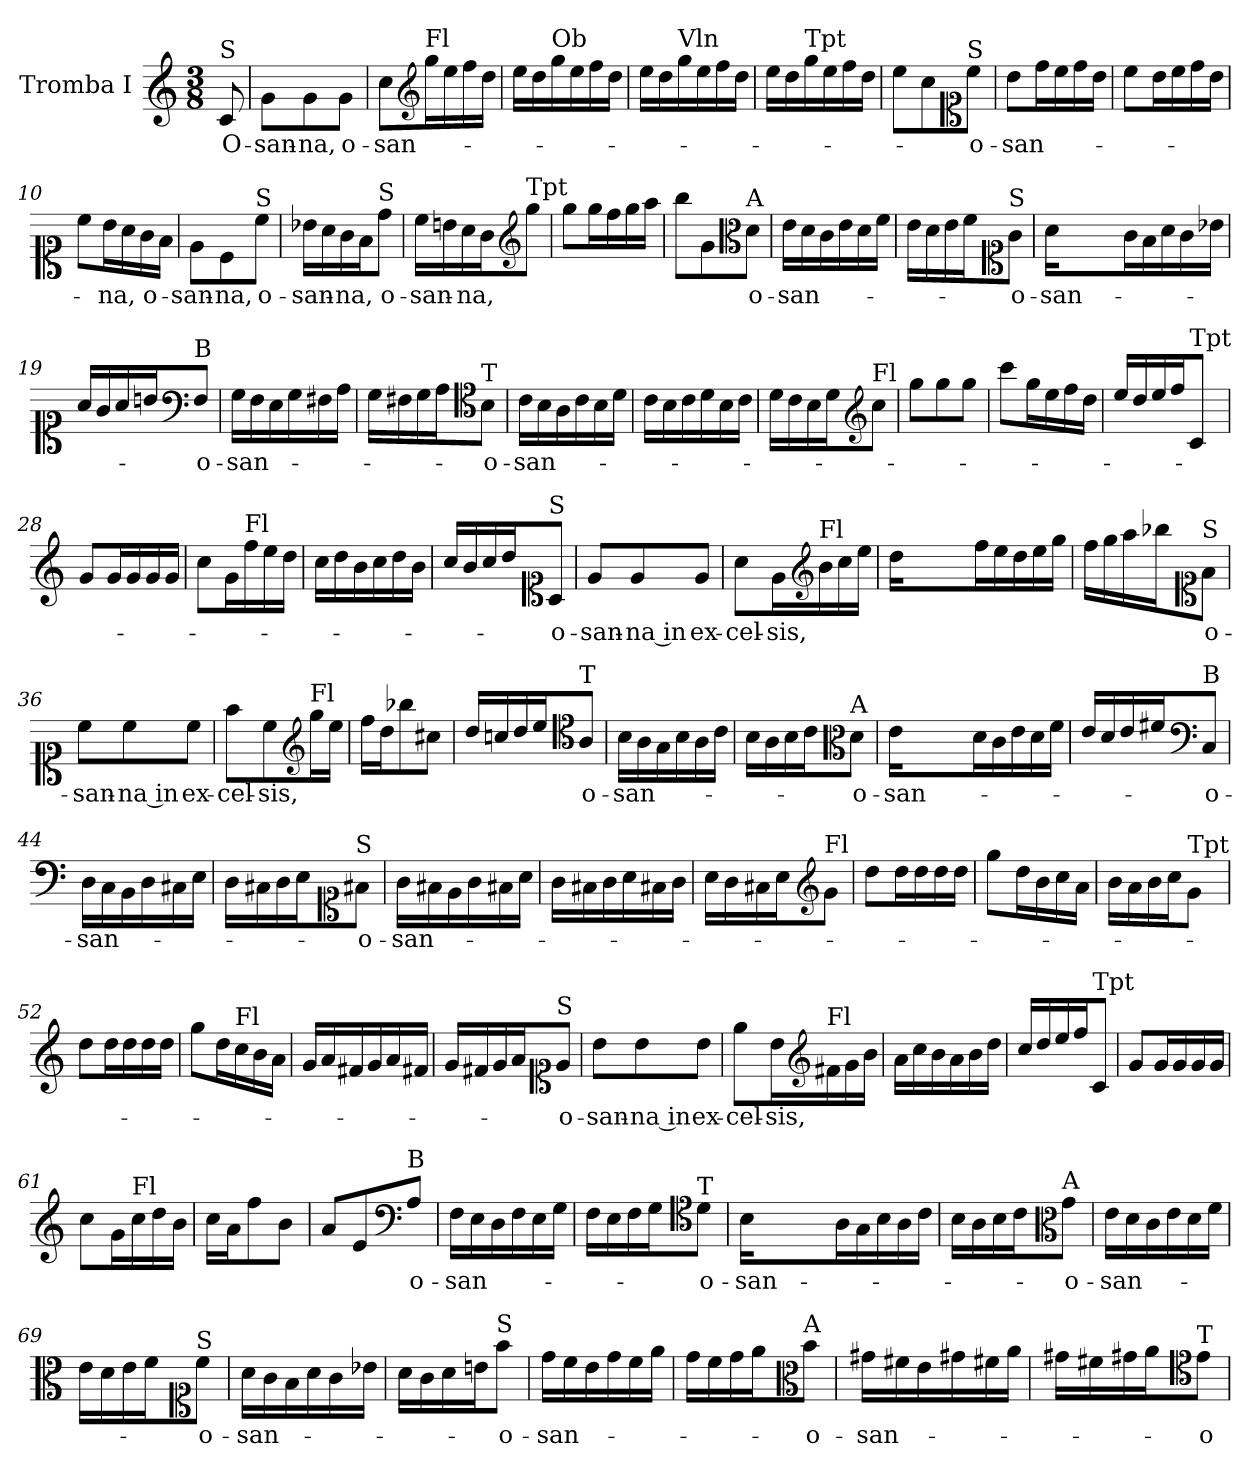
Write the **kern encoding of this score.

**kern	**text
*part1	*part1
*staff1	*staff1
*I"Tromba I	*
*I'Tr. I	*
*clefG2	*
*ITrd-1c-2	*
*k[f#c#]	*
*M3/8	*
*MM99	*
=1	=1
!LO:TX:a:t=S	!
8d	O-
=2	=2
8a\L	-san-
8a\	-na,
8a\J	o-
=3	=3
8dd\L	-san-
*clefG2	*
!LO:TX:a:t=Fl	!
16aa\L	.
16ff#\	.
16gg\	.
16ee\JJ	.
=4	=4
16ff#\LL	.
16ee\	.
!LO:TX:a:t=Ob	!
16aa\	.
16ff#\	.
16gg\	.
16ee\JJ	.
=5	=5
16ff#\LL	.
16ee\	.
!LO:TX:a:t=Vln	!
16aa\	.
16ff#\	.
16gg\	.
16ee\JJ	.
=6	=6
16ff#\LL	.
16ee\	.
!LO:TX:a:t=Tpt	!
16aa\	.
16ff#\	.
16gg\	.
16ee\JJ	.
=7	=7
8ff#\L	.
8dd\	.
*clefC1	*
!LO:TX:a:t=S	!
8dd\J	o-
=8	=8
8cc#\L	-san-
16ee\L	.
16dd\	.
16ee\	.
16cc#\JJ	.
=9	=9
8dd\L	.
16cc#\L	.
16dd\	.
16ee\	.
16cc#\JJ	.
=10	=10
8dd\L	.
16cc#\L	-na,
16b\	.
16a\	o-
16g\JJ	.
=11	=11
8f#\L	-san-
8d\	-na,
!LO:TX:a:t=S	!
8dd\J	o-
=12	=12
16ccn\LL	-san-
16b\	.
16a\	-na,
16g\J	.
!LO:TX:a:t=S	!
8ee\J	o-
=13	=13
16dd\LL	-san-
16cc#X\	.
16b\	-na,
16a\J	.
*clefG2	*
!LO:TX:a:t=Tpt	!
8aa\J	.
=14	=14
8aa\L	.
16aa\L	.
16gg\	.
16aa\	.
16bb\JJ	.
=15	=15
8ccc#\L	.
8a\	.
*clefC3	*
!LO:TX:a:t=A	!
8e\J	o-
=16	=16
16f#\LL	-san-
16e\	.
16d\	.
16f#\	.
16e\	.
16g\JJ	.
=17	=17
16f#\LL	.
16e\	.
16f#\	.
16g\J	.
*clefC1	*
!LO:TX:a:t=S	!
8a\J	o-
=18	=18
*^	*
16b\LL	4.ryy	san-
4.ryy	.	.
.	4.ryy	.
16a\	.	.
16g\	.	.
16b\	.	.
16a\	.	.
16ccn\JJ	.	.
*v	*v	*
=19	=19
16b/LL	.
16a/	.
16b/	.
16cc#X/J	.
*clefF4	*
!LO:TX:a:t=B	!
8G/J	o-
=20	=20
16A\LL	-san-
16G\	.
16F#\	.
16A\	.
16G#X\	.
16B\JJ	.
=21	=21
16A\LL	.
16G#X\	.
16A\	.
16B\J	.
*clefC4	*
!LO:TX:a:t=T	!
8c#\J	o-
=22	=22
16d\LL	-san-
16c#\	.
16B\	.
16d\	.
16c#\	.
16e\JJ	.
=23	=23
16d\LL	.
16c#\	.
16d\	.
16e\	.
16c#\	.
16d\JJ	.
=24	=24
16e\LL	.
16d\	.
16c#\	.
16e\J	.
*clefG2	*
!LO:TX:a:t=Fl	!
8dd\J	.
=25	=25
8aa\L	.
8aa\	.
8aa\J	.
=26	=26
8ddd\L	.
16aa\L	.
16ff#\	.
16gg\	.
16ee\JJ	.
=27	=27
16ff#/LL	.
16ee/	.
16ff#/	.
16gg/J	.
!LO:TX:a:t=Tpt	!
8d/J	.
=28	=28
8a/L	.
16a/L	.
16a/	.
16a/	.
16a/JJ	.
=29	=29
8dd\L	.
16a\L	.
!LO:TX:a:t=Fl	!
16gg\	.
16ff#\	.
16ee\JJ	.
=30	=30
16dd\LL	.
16ee\	.
16cc#\	.
16dd\	.
16ee\	.
16cc#\JJ	.
=31	=31
16dd/LL	.
16cc#/	.
16dd/	.
16ee/J	.
*clefC1	*
!LO:TX:a:t=S	!
8B/J	o-
=32	=32
8f#/L	-san-
8f#/	-na in
8f#/J	ex-
=33	=33
8b\L	-cel-
16f#\L	-sis,
*clefG2	*
!LO:TX:a:t=Fl	!
16cc#\	.
16dd\	.
16ff#\JJ	.
=34	=34
*^	*
16ee\LL	4.ryy	.
4.ryy	.	.
.	4.ryy	.
16gg\	.	.
16ff#\	.	.
16ee\	.	.
16ff#\	.	.
16aa\JJ	.	.
*v	*v	*
=35	=35
16gg\LL	.
16aa\	.
16bb\	.
16cccn\J	.
*clefC1	*
!LO:TX:a:t=S	!
8g\J	o-
=36	=36
8dd\L	-san-
8dd\	-na in
8dd\J	ex-
=37	=37
8gg\L	-cel-
8dd\	-sis,
*clefG2	*
!LO:TX:a:t=Fl	!
16aa\L	.
16ff#\JJ	.
=38	=38
16gg\LL	.
16ee\J	.
8cccn\	.
8dd#X\J	.
=39	=39
16ee/LL	.
16ddn/	.
16ee/	.
16ff#/J	.
*clefC4	*
!LO:TX:a:t=T	!
8B/J	o-
=40	=40
16c#\LL	-san-
16B\	.
16A\	.
16c#\	.
16B\	.
16d\JJ	.
=41	=41
16c#\LL	.
16B\	.
16c#\	.
16d\J	.
*clefC3	*
!LO:TX:a:t=A	!
8e\J	o-
=42	=42
*^	*
16f#\LL	4.ryy	-san-
4.ryy	.	.
.	4.ryy	.
16e\	.	.
16d\	.	.
16f#\	.	.
16e\	.	.
16g\JJ	.	.
*v	*v	*
=43	=43
16f#/LL	.
16e/	.
16f#/	.
16g#X/J	.
*clefF4	*
!LO:TX:a:t=B	!
8D/J	o-
=44	=44
16E\LL	-san-
16D\	.
16C#\	.
16E\	.
16D#X\	.
16F#\JJ	.
=45	=45
16E\LL	.
16D#X\	.
16E\	.
16F#\J	.
*clefC1	*
!LO:TX:a:t=S	!
8g#X\J	o-
=46	=46
16a\LL	-san-
16g#X\	.
16f#\	.
16a\	.
16g#X\	.
16b\JJ	.
=47	=47
16a\LL	.
16g#X\	.
16a\	.
16b\	.
16g#X\	.
16a\JJ	.
=48	=48
16b\LL	.
16a\	.
16g#X\	.
16b\J	.
*clefG2	*
!LO:TX:a:t=Fl	!
8a\J	.
=49	=49
8ee\L	.
16ee\L	.
16ee\	.
16ee\	.
16ee\JJ	.
=50	=50
8aa\L	.
16ee\L	.
16cc#\	.
16dd\	.
16b\JJ	.
=51	=51
16cc#\LL	.
16b\	.
16cc#\	.
16dd\J	.
!LO:TX:a:t=Tpt	!
8a\J	.
=52	=52
8ee\L	.
16ee\L	.
16ee\	.
16ee\	.
16ee\JJ	.
=53	=53
8aa\L	.
16ee\L	.
!LO:TX:a:t=Fl	!
16dd\	.
16cc#\	.
16b\JJ	.
=54	=54
16a/LL	.
16b/	.
16g#X/	.
16a/	.
16b/	.
16g#X/JJ	.
=55	=55
16a/LL	.
16g#X/	.
16a/	.
16b/J	.
*clefC1	*
!LO:TX:a:t=S	!
8f#/J	o-
=56	=56
8cc#\L	-san-
8cc#\	-na in
8cc#\J	ex-
=57	=57
8ff#\L	-cel-
16cc#\L	-sis,
*clefG2	*
!LO:TX:a:t=Fl	!
16g#X\	.
16a\	.
16cc#\JJ	.
=58	=58
16b\LL	.
16dd\	.
16cc#\	.
16b\	.
16cc#\	.
16ee\JJ	.
=59	=59
16dd/LL	.
16ee/	.
16ff#/	.
16gg/J	.
!LO:TX:a:t=Tpt	!
8d/J	.
=60	=60
8a/L	.
16a/L	.
16a/	.
16a/	.
16a/JJ	.
=61	=61
8dd\L	.
16a\L	.
!LO:TX:a:t=Fl	!
16dd\	.
16ee\	.
16cc#\JJ	.
=62	=62
16dd\LL	.
16b\J	.
8gg\	.
8cc#\J	.
=63	=63
8b/L	.
8f#/	.
*clefF4	*
!LO:TX:a:t=B	!
8B/J	o-
=64	=64
16G\LL	-san-
16F#\	.
16E\	.
16G\	.
16F#\	.
16A\JJ	.
=65	=65
16G\LL	.
16F#\	.
16G\	.
16A\J	.
*clefC4	*
!LO:TX:a:t=T	!
8e\J	o-
=66	=66
*^	*
16c#\LL	4.ryy	-san-
4.ryy	.	.
.	4.ryy	.
16B\	.	.
16A\	.	.
16c#\	.	.
16B\	.	.
16d\JJ	.	.
*v	*v	*
=67	=67
16c#\LL	.
16B\	.
16c#\	.
16d\J	.
*clefC3	*
!LO:TX:a:t=A	!
8a\J	o-
=68	=68
16f#\LL	-san-
16e\	.
16d\	.
16f#\	.
16e\	.
16g\JJ	.
=69	=69
16f#\LL	.
16e\	.
16f#\	.
16g\J	.
*clefC1	*
!LO:TX:a:t=S	!
8dd\J	o-
=70	=70
16b\LL	-san-
16a\	.
16g\	.
16b\	.
16a\	.
16ccn\JJ	.
=71	=71
16b\LL	.
16a\	.
16b\	.
16cc#X\J	.
!LO:TX:a:t=S	!
8gg\J	o-
=72	=72
16ee\LL	-san-
16dd\	.
16cc#\	.
16ee\	.
16dd\	.
16ff#\JJ	.
=73	=73
16ee\LL	.
16dd\	.
16ee\	.
16ff#\J	.
*clefC3	*
!LO:TX:a:t=A	!
8cc#\J	o-
=74	=74
16a#X\LL	-san-
16g#X\	.
16f#\	.
16a#X\	.
16g#X\	.
16b\JJ	.
=75	=75
16a#X\LL	.
16g#X\	.
16a#X\	.
16b\J	.
*clefC4	*
!LO:TX:a:t=T	!
8f#\J	o-
=	=
*-	*-
